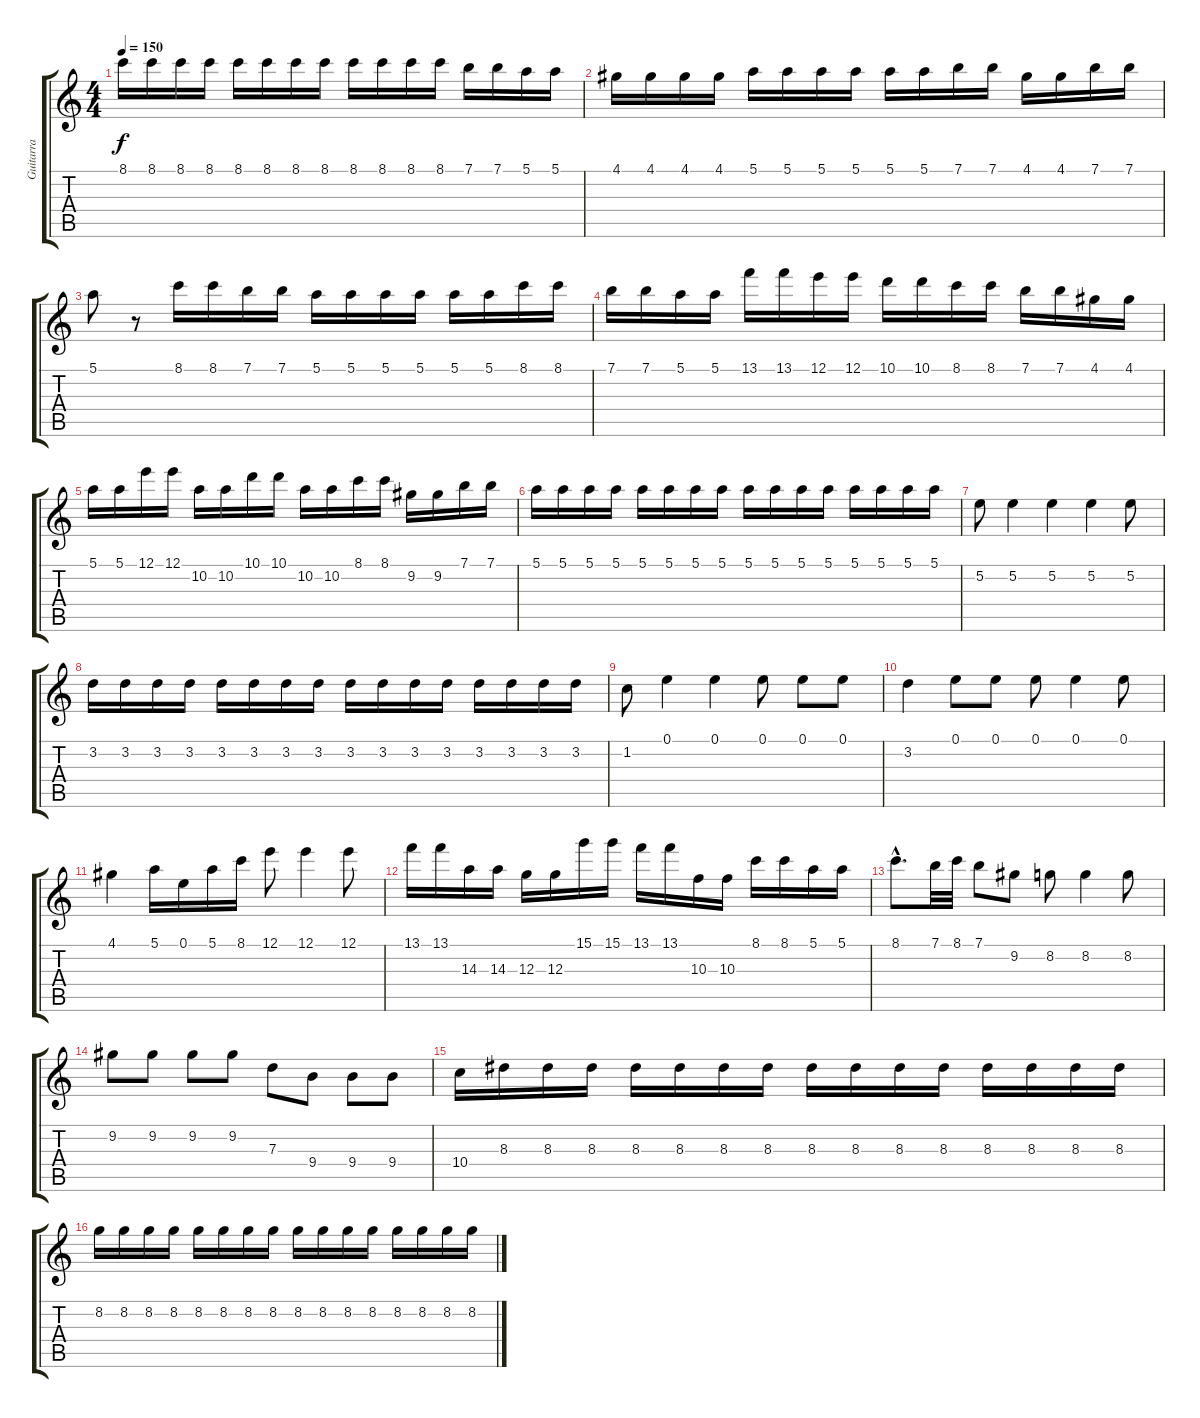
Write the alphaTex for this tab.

\track ("Guitarra" "Guitarra") {instrument overdrivenguitar}
\staff {score tabs}
\tuning (E4 B3 G3 D3 A2 E2) {hide}
\ts (4 4)
\tempo 150
\clef g2
\ks c
8.1.16{dy f} 8.1.16 8.1.16 8.1.16 8.1.16 8.1.16 8.1.16 8.1.16 8.1.16 8.1.16 8.1.16 8.1.16 7.1.16 7.1.16 5.1.16 5.1.16 |
4.1.16 4.1.16 4.1.16 4.1.16 5.1.16 5.1.16 5.1.16 5.1.16 5.1.16 5.1.16 7.1.16 7.1.16 4.1.16 4.1.16 7.1.16 7.1.16 |
5.1.8 r.8 8.1.16 8.1.16 7.1.16 7.1.16 5.1.16 5.1.16 5.1.16 5.1.16 5.1.16 5.1.16 8.1.16 8.1.16 |
7.1.16 7.1.16 5.1.16 5.1.16 13.1.16 13.1.16 12.1.16 12.1.16 10.1.16 10.1.16 8.1.16 8.1.16 7.1.16 7.1.16 4.1.16 4.1.16 |
5.1.16 5.1.16 12.1.16 12.1.16 10.2.16 10.2.16 10.1.16 10.1.16 10.2.16 10.2.16 8.1.16 8.1.16 9.2.16 9.2.16 7.1.16 7.1.16 |
5.1.16 5.1.16 5.1.16 5.1.16 5.1.16 5.1.16 5.1.16 5.1.16 5.1.16 5.1.16 5.1.16 5.1.16 5.1.16 5.1.16 5.1.16 5.1.16 |
5.2.8 5.2.4 5.2.4 5.2.4 5.2.8 |
3.2.16 3.2.16 3.2.16 3.2.16 3.2.16 3.2.16 3.2.16 3.2.16 3.2.16 3.2.16 3.2.16 3.2.16 3.2.16 3.2.16 3.2.16 3.2.16 |
1.2.8 0.1.4 0.1.4 0.1.8 0.1.8 0.1.8 |
3.2.4 0.1.8 0.1.8 0.1.8 0.1.4 0.1.8 |
4.1.4 5.1.16 0.1.16 5.1.16 8.1.16 12.1.8 12.1.4 12.1.8 |
13.1.16 13.1.16 14.3.16 14.3.16 12.3.16 12.3.16 15.1.16 15.1.16 13.1.16 13.1.16 10.3.16 10.3.16 8.1.16 8.1.16 5.1.16 5.1.16 |
8.1{hac}.8{d} 7.1.32 8.1.32 7.1.8 9.2.8 8.2.8 8.2.4 8.2.8 |
9.2.8 9.2.8 9.2.8 9.2.8 7.3.8 9.4.8 9.4.8 9.4.8 |
10.4.16 8.3.16 8.3.16 8.3.16 8.3.16 8.3.16 8.3.16 8.3.16 8.3.16 8.3.16 8.3.16 8.3.16 8.3.16 8.3.16 8.3.16 8.3.16 |
8.2.16 8.2.16 8.2.16 8.2.16 8.2.16 8.2.16 8.2.16 8.2.16 8.2.16 8.2.16 8.2.16 8.2.16 8.2.16 8.2.16 8.2.16 8.2.16
